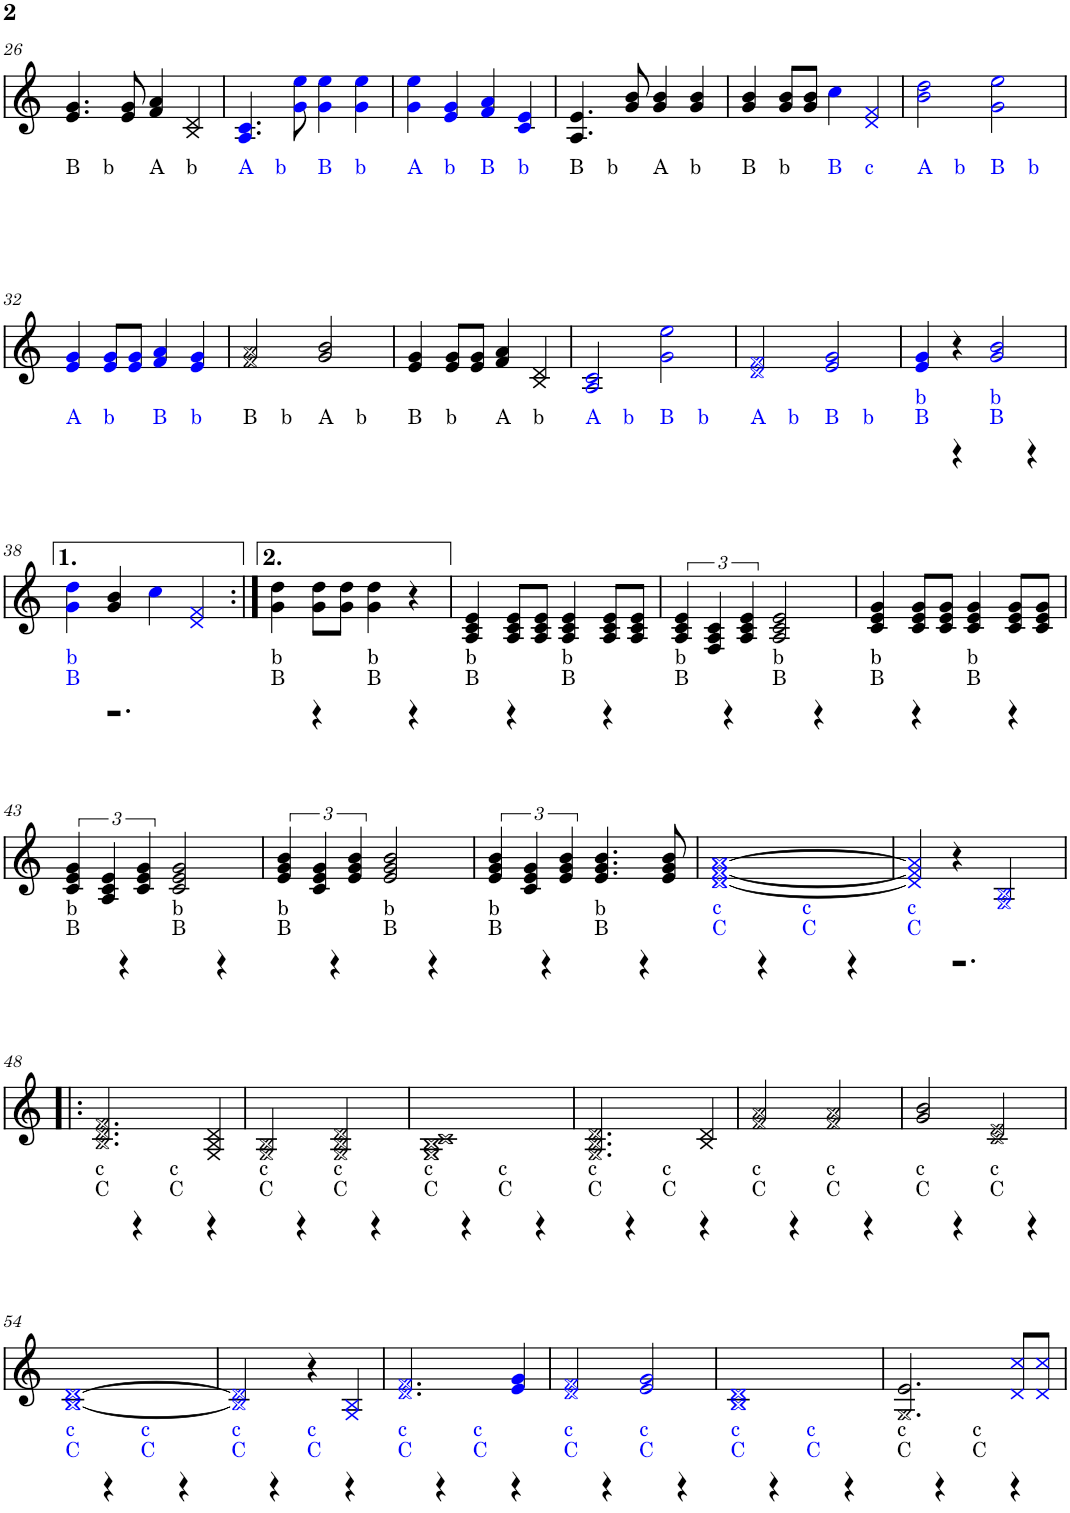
**kern	**kern	**kern
*part3	*part2	*part1
*staff3	*staff2	*staff1
*I"Akkordeon	*I"Akkordeon	*I"Akkordeon
!!LO:PB:g=z
*clefG2	*clefF4	*clefG2
*k[]	*k[]	*k[]
*M2/2	*M2/2	*M2/2
=26	=26	=26
!LO:TX:a:t=B	!	!
4ryy	4DD	4.e/ 4.g/
!LO:TX:a:t=b	!	!
4ryy	4D	.
.	.	8e/ 8g/
!LO:TX:a:t=A	!	!
4ryy	4AA	4f/ 4a/
!LO:TX:a:t=b	!	!
4ryy	4D	4B/ 4d/
=27	=27	=27
!LO:TX:a:color=#0000FF:t=A	!	!
4ryy	4EE	4.Ai/ 4.ci/
!LO:TX:a:color=#0000FF:t=b	!	!
4ryy	4A	.
.	.	8gi\ 8eei\
!LO:TX:a:color=#0000FF:t=B	!	!
4ryy	4AA	4gi\ 4eei\
!LO:TX:a:color=#0000FF:t=b	!	!
4ryy	4A	4gi\ 4eei\
=28	=28	=28
!LO:TX:a:color=#0000FF:t=A	!	!
4ryy	4EE	4gi\ 4eei\
!LO:TX:a:color=#0000FF:t=b	!	!
4ryy	4A	4ei/ 4gi/
!LO:TX:a:color=#0000FF:t=B	!	!
4ryy	4AA	4fi/ 4ai/
!LO:TX:a:color=#0000FF:t=b	!	!
4ryy	4A	4ci/ 4ei/
=29	=29	=29
!LO:TX:a:t=B	!	!
4ryy	4DD	4.A/ 4.e/
!LO:TX:a:t=b	!	!
4ryy	4D	.
.	.	8g/ 8b/
!LO:TX:a:t=A	!	!
4ryy	4AA	4g/ 4b/
!LO:TX:a:t=b	!	!
4ryy	4D	4g/ 4b/
=30	=30	=30
!LO:TX:a:t=B	!	!
4ryy	4DD	4g/ 4b/
!LO:TX:a:t=b	!	!
4ryy	4D	8g/ 8b/L
.	.	8g/ 8b/J
!LO:TX:a:color=#0000FF:t=B	!	!
4ryy	4AA	4cci\
!LO:TX:a:color=#0000FF:t=c	!	!
4ryy	4D	4di/ 4fi/
=31	=31	=31
!LO:TX:a:color=#0000FF:t=A	!	!
4ryy	4EE	2bi\ 2ddi\
!LO:TX:a:color=#0000FF:t=b	!	!
4ryy	4A	.
!LO:TX:a:color=#0000FF:t=B	!	!
4ryy	4AA	2gi\ 2eei\
!LO:TX:a:color=#0000FF:t=b	!	!
4ryy	4A	.
!!LO:LB:g=z
=32	=32	=32
!LO:TX:a:color=#0000FF:t=A	!	!
4ryy	4EE	4ei/ 4gi/
!LO:TX:a:color=#0000FF:t=b	!	!
4ryy	4A	8ei/ 8gi/L
.	.	8ei/ 8gi/J
!LO:TX:a:color=#0000FF:t=B	!	!
4ryy	4AA	4fi/ 4ai/
!LO:TX:a:color=#0000FF:t=b	!	!
4ryy	4A	4ei/ 4gi/
=33	=33	=33
!LO:TX:a:t=B	!	!
4ryy	4DD	2f/ 2a/
!LO:TX:a:t=b	!	!
4ryy	4D	.
!LO:TX:a:t=A	!	!
4ryy	4AA	2g/ 2b/
!LO:TX:a:t=b	!	!
4ryy	4D	.
=34	=34	=34
!LO:TX:a:t=B	!	!
4ryy	4DD	4e/ 4g/
!LO:TX:a:t=b	!	!
4ryy	4D	8e/ 8g/L
.	.	8e/ 8g/J
!LO:TX:a:t=A	!	!
4ryy	4AA	4f/ 4a/
!LO:TX:a:t=b	!	!
4ryy	4D	4B/ 4d/
=35	=35	=35
!LO:TX:a:color=#0000FF:t=A	!	!
4ryy	4EE	2Ai/ 2ci/
!LO:TX:a:color=#0000FF:t=b	!	!
4ryy	4A	.
!LO:TX:a:color=#0000FF:t=B	!	!
4ryy	4AA	2gi\ 2eei\
!LO:TX:a:color=#0000FF:t=b	!	!
4ryy	4A	.
=36	=36	=36
!LO:TX:a:color=#0000FF:t=A	!	!
4ryy	4EE	2di/ 2fi/
!LO:TX:a:color=#0000FF:t=b	!	!
4ryy	4A	.
!LO:TX:a:color=#0000FF:t=B	!	!
4ryy	4AA	2ei/ 2gi/
!LO:TX:a:color=#0000FF:t=b	!	!
4ryy	4A	.
=37	=37	=37
!LO:TX:a:color=#0000FF:t=B	!	!
!LO:TX:a:color=#0000FF:t=b	!	!
4ryy	4AA 4A	4ei/ 4gi/
4r	4r	4r
!LO:TX:a:color=#0000FF:t=B	!	!
!LO:TX:a:color=#0000FF:t=b	!	!
4ryy	4AA 4A	2gi/ 2bi/
4r	4r	.
!!LO:LB:g=z
=38	=38	=38
!LO:TX:a:color=#0000FF:t=B	!	!
!LO:TX:a:color=#0000FF:t=b	!	!
4ryy	4AA 4A	4gi\ 4ddi\
!	!LO:N:vis=2	!
2.r	2.r	4g/ 4b/
.	.	4cci\
.	.	4di/ 4fi/
=39:|!	=39:|!	=39:|!
!LO:TX:a:t=B	!	!
!LO:TX:a:t=b	!	!
4ryy	4DD 4D	4g\ 4dd\
4r	4r	8g\ 8dd\L
.	.	8g\ 8dd\J
!LO:TX:a:t=B	!	!
!LO:TX:a:t=b	!	!
4ryy	4DD 4D	4g\ 4dd\
4r	4r	4r
=40	=40	=40
!LO:TX:a:t=B	!	!
!LO:TX:a:t=b	!	!
4ryy	4DD 4D	4A/ 4c/ 4e/
4r	4r	8A/ 8c/ 8e/L
.	.	8A/ 8c/ 8e/J
!LO:TX:a:t=B	!	!
!LO:TX:a:t=b	!	!
4ryy	4DD 4D	4A/ 4c/ 4e/
4r	4r	8A/ 8c/ 8e/L
.	.	8A/ 8c/ 8e/J
=41	=41	=41
!LO:TX:a:t=B	!	!
!LO:TX:a:t=b	!	!
4ryy	4DD 4D	6A/ 6c/ 6e/
.	.	6F/ 6A/ 6c/
4r	4r	.
.	.	6A/ 6c/ 6e/
!LO:TX:a:t=B	!	!
!LO:TX:a:t=b	!	!
4ryy	4DD 4D	2A/ 2c/ 2e/
4r	4r	.
=42	=42	=42
!LO:TX:a:t=B	!	!
!LO:TX:a:t=b	!	!
4ryy	4DD 4D	4c/ 4e/ 4g/
4r	4r	8c/ 8e/ 8g/L
.	.	8c/ 8e/ 8g/J
!LO:TX:a:t=B	!	!
!LO:TX:a:t=b	!	!
4ryy	4DD 4D	4c/ 4e/ 4g/
4r	4r	8c/ 8e/ 8g/L
.	.	8c/ 8e/ 8g/J
!!LO:LB:g=z
=43	=43	=43
!LO:TX:a:t=B	!	!
!LO:TX:a:t=b	!	!
4ryy	4DD 4D	6c/ 6e/ 6g/
.	.	6A/ 6c/ 6e/
4r	4r	.
.	.	6c/ 6e/ 6g/
!LO:TX:a:t=B	!	!
!LO:TX:a:t=b	!	!
4ryy	4DD 4D	2c/ 2e/ 2g/
4r	4r	.
=44	=44	=44
!LO:TX:a:t=B	!	!
!LO:TX:a:t=b	!	!
4ryy	4DD 4D	6e/ 6g/ 6b/
.	.	6c/ 6e/ 6g/
4r	4r	.
.	.	6e/ 6g/ 6b/
!LO:TX:a:t=B	!	!
!LO:TX:a:t=b	!	!
4ryy	4DD 4D	2e/ 2g/ 2b/
4r	4r	.
=45	=45	=45
!LO:TX:a:t=B	!	!
!LO:TX:a:t=b	!	!
4ryy	4DD 4D	6e/ 6g/ 6b/
.	.	6c/ 6e/ 6g/
4r	4r	.
.	.	6e/ 6g/ 6b/
!LO:TX:a:t=B	!	!
!LO:TX:a:t=b	!	!
4ryy	4DD 4D	4.e/ 4.g/ 4.b/
4r	4r	.
.	.	8e/ 8g/ 8b/
=46	=46	=46
!LO:TX:a:color=#0000FF:t=C	!	!
!LO:TX:a:color=#0000FF:t=c	!	!
4ryy	4DD 4D	[1di [1fi [1ai
4r	4r	.
!LO:TX:a:color=#0000FF:t=C	!	!
!LO:TX:a:color=#0000FF:t=c	!	!
4ryy	4DD 4D	.
4r	4r	.
=47	=47	=47
!LO:TX:a:color=#0000FF:t=C	!	!
!LO:TX:a:color=#0000FF:t=c	!	!
4ryy	4DD 4D	4di/] 4fi/] 4ai/]
!	!LO:N:vis=2	!
2.r	2.r	4r
.	.	2Gi/ 2Bi/
!!LO:LB:g=z
=48!|:	=48!|:	=48!|:
!LO:TX:a:t=C	!	!
!LO:TX:a:t=c	!	!
4ryy	4GG 4G	2.B/ 2.d/ 2.f/
4r	4r	.
!LO:TX:a:t=C	!	!
!LO:TX:a:t=c	!	!
4ryy	4GG 4G	.
4r	4r	4G/ 4B/ 4d/
=49	=49	=49
!LO:TX:a:t=C	!	!
!LO:TX:a:t=c	!	!
4ryy	4GG 4G	2G/ 2B/
4r	4r	.
!LO:TX:a:t=C	!	!
!LO:TX:a:t=c	!	!
4ryy	4GG 4G	2G/ 2B/ 2d/
4r	4r	.
=50	=50	=50
!LO:TX:a:t=C	!	!
!LO:TX:a:t=c	!	!
4ryy	4GG 4G	1G 1B 1c
4r	4r	.
!LO:TX:a:t=C	!	!
!LO:TX:a:t=c	!	!
4ryy	4GG 4G	.
4r	4r	.
=51	=51	=51
!LO:TX:a:t=C	!	!
!LO:TX:a:t=c	!	!
4ryy	4GG 4G	2.G/ 2.B/ 2.d/
4r	4r	.
!LO:TX:a:t=C	!	!
!LO:TX:a:t=c	!	!
4ryy	4GG 4G	.
4r	4r	4B/ 4d/
=52	=52	=52
!LO:TX:a:t=C	!	!
!LO:TX:a:t=c	!	!
4ryy	4GG 4G	2f/ 2a/
4r	4r	.
!LO:TX:a:t=C	!	!
!LO:TX:a:t=c	!	!
4ryy	4GG 4G	2f/ 2a/
4r	4r	.
=53	=53	=53
!LO:TX:a:t=C	!	!
!LO:TX:a:t=c	!	!
4ryy	4GG 4G	2g/ 2b/
4r	4r	.
!LO:TX:a:t=C	!	!
!LO:TX:a:t=c	!	!
4ryy	4GG 4G	2c/ 2e/
4r	4r	.
!!LO:LB:g=z
=54	=54	=54
!LO:TX:a:color=#0000FF:t=C	!	!
!LO:TX:a:color=#0000FF:t=c	!	!
4ryy	4DD 4D	[1Bi [1di
4r	4r	.
!LO:TX:a:color=#0000FF:t=C	!	!
!LO:TX:a:color=#0000FF:t=c	!	!
4ryy	4DD 4D	.
4r	4r	.
=55	=55	=55
!LO:TX:a:color=#0000FF:t=C	!	!
!LO:TX:a:color=#0000FF:t=c	!	!
4ryy	4DD 4D	2Bi/] 2di/]
4r	4r	.
!LO:TX:a:color=#0000FF:t=C	!	!
!LO:TX:a:color=#0000FF:t=c	!	!
4ryy	4DD 4D	4r
4r	4r	4Gi/ 4Bi/
=56	=56	=56
!LO:TX:a:color=#0000FF:t=C	!	!
!LO:TX:a:color=#0000FF:t=c	!	!
4ryy	4DD 4D	2.di/ 2.fi/
4r	4r	.
!LO:TX:a:color=#0000FF:t=C	!	!
!LO:TX:a:color=#0000FF:t=c	!	!
4ryy	4DD 4D	.
4r	4r	4ei/ 4gi/
=57	=57	=57
!LO:TX:a:color=#0000FF:t=C	!	!
!LO:TX:a:color=#0000FF:t=c	!	!
4ryy	4DD 4D	2di/ 2fi/
4r	4r	.
!LO:TX:a:color=#0000FF:t=C	!	!
!LO:TX:a:color=#0000FF:t=c	!	!
4ryy	4DD 4D	2ei/ 2gi/
4r	4r	.
=58	=58	=58
!LO:TX:a:color=#0000FF:t=C	!	!
!LO:TX:a:color=#0000FF:t=c	!	!
4ryy	4DD 4D	1Bi 1di
4r	4r	.
!LO:TX:a:color=#0000FF:t=C	!	!
!LO:TX:a:color=#0000FF:t=c	!	!
4ryy	4DD 4D	.
4r	4r	.
=59	=59	=59
!LO:TX:a:t=C	!	!
!LO:TX:a:t=c	!	!
4ryy	4GG 4G	2.G/ 2.e/
4r	4r	.
!LO:TX:a:t=C	!	!
!LO:TX:a:t=c	!	!
4ryy	4GG 4G	.
4r	4r	8di/ 8cci/L
.	.	8di/ 8cci/J
=	=	=
*-	*-	*-
